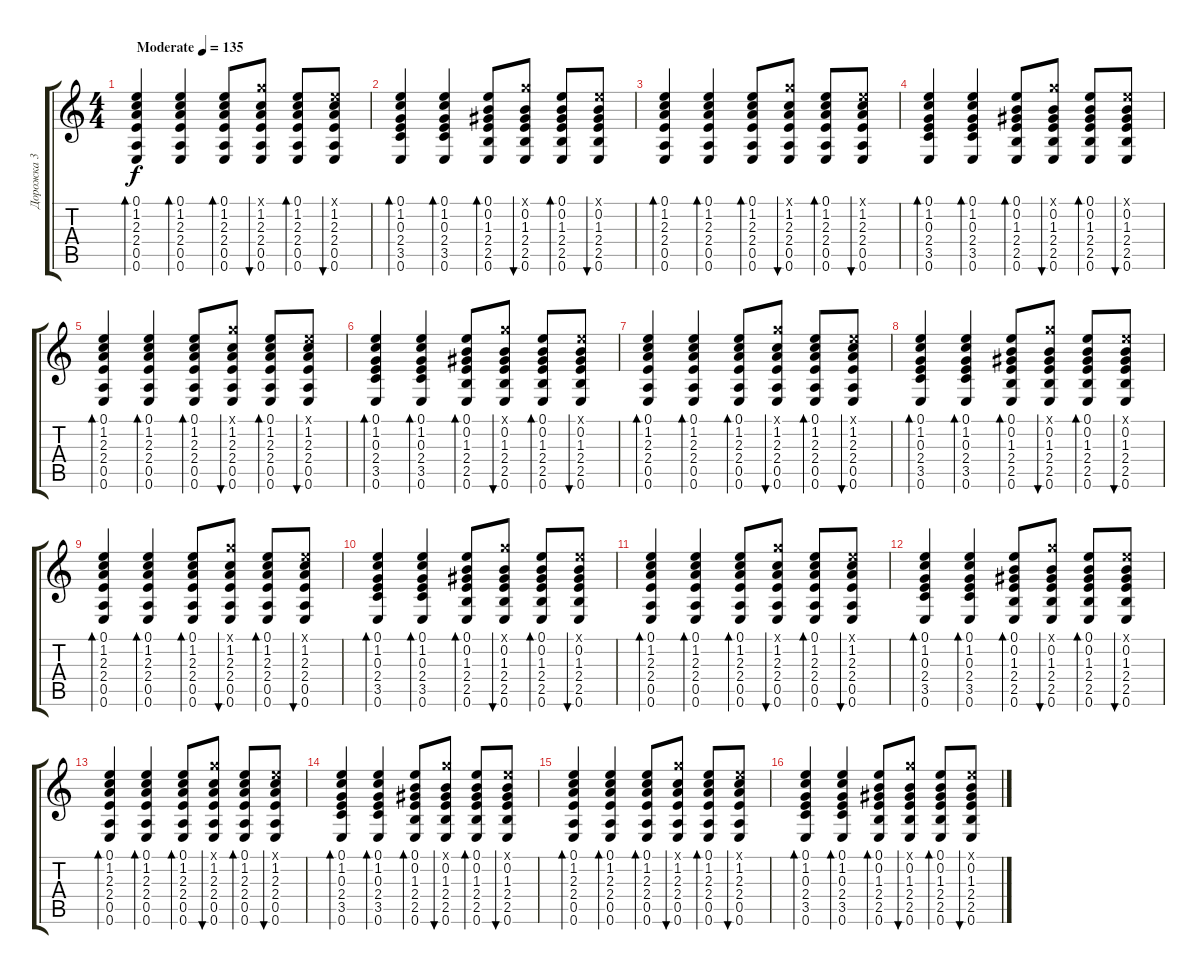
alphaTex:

\track ("Дорожка 3" "Дорожка 3") {instrument acousticguitarsteel}
\staff {score tabs}
\tuning (E4 B3 G3 D3 A2 E2) {hide}
\ts (4 4)
\tempo (135 "Moderate")
\clef g2
\ks c
(0.1 1.2 2.3 2.4 0.5 0.6).4{bd 30 dy f instrument acousticguitarsteel} (0.1 1.2 2.3 2.4 0.5 0.6).4{bd 30} (0.1 1.2 2.3 2.4 0.5 0.6).8{bd 30} (3.1{x} 1.2 2.3 2.4 0.5 0.6).8{bu 30} (0.1 1.2 2.3 2.4 0.5 0.6).8{bd 30} (0.1{x} 1.2 2.3 2.4 0.5 0.6).8{bu 30} |
(0.1 1.2 0.3 2.4 3.5 0.6).4{bd 30} (0.1 1.2 0.3 2.4 3.5 0.6).4{bd 30} (0.1 0.2 1.3 2.4 2.5 0.6).8{bd 30} (3.1{x} 0.2 1.3 2.4 2.5 0.6).8{bu 30} (0.1 0.2 1.3 2.4 2.5 0.6).8{bd 30} (0.1{x} 0.2 1.3 2.4 2.5 0.6).8{bu 30} |
(0.1 1.2 2.3 2.4 0.5 0.6).4{bd 30} (0.1 1.2 2.3 2.4 0.5 0.6).4{bd 30} (0.1 1.2 2.3 2.4 0.5 0.6).8{bd 30} (3.1{x} 1.2 2.3 2.4 0.5 0.6).8{bu 30} (0.1 1.2 2.3 2.4 0.5 0.6).8{bd 30} (0.1{x} 1.2 2.3 2.4 0.5 0.6).8{bu 30} |
(0.1 1.2 0.3 2.4 3.5 0.6).4{bd 30} (0.1 1.2 0.3 2.4 3.5 0.6).4{bd 30} (0.1 0.2 1.3 2.4 2.5 0.6).8{bd 30} (3.1{x} 0.2 1.3 2.4 2.5 0.6).8{bu 30} (0.1 0.2 1.3 2.4 2.5 0.6).8{bd 30} (0.1{x} 0.2 1.3 2.4 2.5 0.6).8{bu 30} |
(0.1 1.2 2.3 2.4 0.5 0.6).4{bd 30} (0.1 1.2 2.3 2.4 0.5 0.6).4{bd 30} (0.1 1.2 2.3 2.4 0.5 0.6).8{bd 30} (3.1{x} 1.2 2.3 2.4 0.5 0.6).8{bu 30} (0.1 1.2 2.3 2.4 0.5 0.6).8{bd 30} (0.1{x} 1.2 2.3 2.4 0.5 0.6).8{bu 30} |
(0.1 1.2 0.3 2.4 3.5 0.6).4{bd 30} (0.1 1.2 0.3 2.4 3.5 0.6).4{bd 30} (0.1 0.2 1.3 2.4 2.5 0.6).8{bd 30} (3.1{x} 0.2 1.3 2.4 2.5 0.6).8{bu 30} (0.1 0.2 1.3 2.4 2.5 0.6).8{bd 30} (0.1{x} 0.2 1.3 2.4 2.5 0.6).8{bu 30} |
(0.1 1.2 2.3 2.4 0.5 0.6).4{bd 30} (0.1 1.2 2.3 2.4 0.5 0.6).4{bd 30} (0.1 1.2 2.3 2.4 0.5 0.6).8{bd 30} (3.1{x} 1.2 2.3 2.4 0.5 0.6).8{bu 30} (0.1 1.2 2.3 2.4 0.5 0.6).8{bd 30} (0.1{x} 1.2 2.3 2.4 0.5 0.6).8{bu 30} |
(0.1 1.2 0.3 2.4 3.5 0.6).4{bd 30} (0.1 1.2 0.3 2.4 3.5 0.6).4{bd 30} (0.1 0.2 1.3 2.4 2.5 0.6).8{bd 30} (3.1{x} 0.2 1.3 2.4 2.5 0.6).8{bu 30} (0.1 0.2 1.3 2.4 2.5 0.6).8{bd 30} (0.1{x} 0.2 1.3 2.4 2.5 0.6).8{bu 30} |
(0.1 1.2 2.3 2.4 0.5 0.6).4{bd 30} (0.1 1.2 2.3 2.4 0.5 0.6).4{bd 30} (0.1 1.2 2.3 2.4 0.5 0.6).8{bd 30} (3.1{x} 1.2 2.3 2.4 0.5 0.6).8{bu 30} (0.1 1.2 2.3 2.4 0.5 0.6).8{bd 30} (0.1{x} 1.2 2.3 2.4 0.5 0.6).8{bu 30} |
(0.1 1.2 0.3 2.4 3.5 0.6).4{bd 30} (0.1 1.2 0.3 2.4 3.5 0.6).4{bd 30} (0.1 0.2 1.3 2.4 2.5 0.6).8{bd 30} (3.1{x} 0.2 1.3 2.4 2.5 0.6).8{bu 30} (0.1 0.2 1.3 2.4 2.5 0.6).8{bd 30} (0.1{x} 0.2 1.3 2.4 2.5 0.6).8{bu 30} |
(0.1 1.2 2.3 2.4 0.5 0.6).4{bd 30} (0.1 1.2 2.3 2.4 0.5 0.6).4{bd 30} (0.1 1.2 2.3 2.4 0.5 0.6).8{bd 30} (3.1{x} 1.2 2.3 2.4 0.5 0.6).8{bu 30} (0.1 1.2 2.3 2.4 0.5 0.6).8{bd 30} (0.1{x} 1.2 2.3 2.4 0.5 0.6).8{bu 30} |
(0.1 1.2 0.3 2.4 3.5 0.6).4{bd 30} (0.1 1.2 0.3 2.4 3.5 0.6).4{bd 30} (0.1 0.2 1.3 2.4 2.5 0.6).8{bd 30} (3.1{x} 0.2 1.3 2.4 2.5 0.6).8{bu 30} (0.1 0.2 1.3 2.4 2.5 0.6).8{bd 30} (0.1{x} 0.2 1.3 2.4 2.5 0.6).8{bu 30} |
(0.1 1.2 2.3 2.4 0.5 0.6).4{bd 30} (0.1 1.2 2.3 2.4 0.5 0.6).4{bd 30} (0.1 1.2 2.3 2.4 0.5 0.6).8{bd 30} (3.1{x} 1.2 2.3 2.4 0.5 0.6).8{bu 30} (0.1 1.2 2.3 2.4 0.5 0.6).8{bd 30} (0.1{x} 1.2 2.3 2.4 0.5 0.6).8{bu 30} |
(0.1 1.2 0.3 2.4 3.5 0.6).4{bd 30} (0.1 1.2 0.3 2.4 3.5 0.6).4{bd 30} (0.1 0.2 1.3 2.4 2.5 0.6).8{bd 30} (3.1{x} 0.2 1.3 2.4 2.5 0.6).8{bu 30} (0.1 0.2 1.3 2.4 2.5 0.6).8{bd 30} (0.1{x} 0.2 1.3 2.4 2.5 0.6).8{bu 30} |
(0.1 1.2 2.3 2.4 0.5 0.6).4{bd 30} (0.1 1.2 2.3 2.4 0.5 0.6).4{bd 30} (0.1 1.2 2.3 2.4 0.5 0.6).8{bd 30} (3.1{x} 1.2 2.3 2.4 0.5 0.6).8{bu 30} (0.1 1.2 2.3 2.4 0.5 0.6).8{bd 30} (0.1{x} 1.2 2.3 2.4 0.5 0.6).8{bu 30} |
(0.1 1.2 0.3 2.4 3.5 0.6).4{bd 30} (0.1 1.2 0.3 2.4 3.5 0.6).4{bd 30} (0.1 0.2 1.3 2.4 2.5 0.6).8{bd 30} (3.1{x} 0.2 1.3 2.4 2.5 0.6).8{bu 30} (0.1 0.2 1.3 2.4 2.5 0.6).8{bd 30} (0.1{x} 0.2 1.3 2.4 2.5 0.6).8{bu 30}
